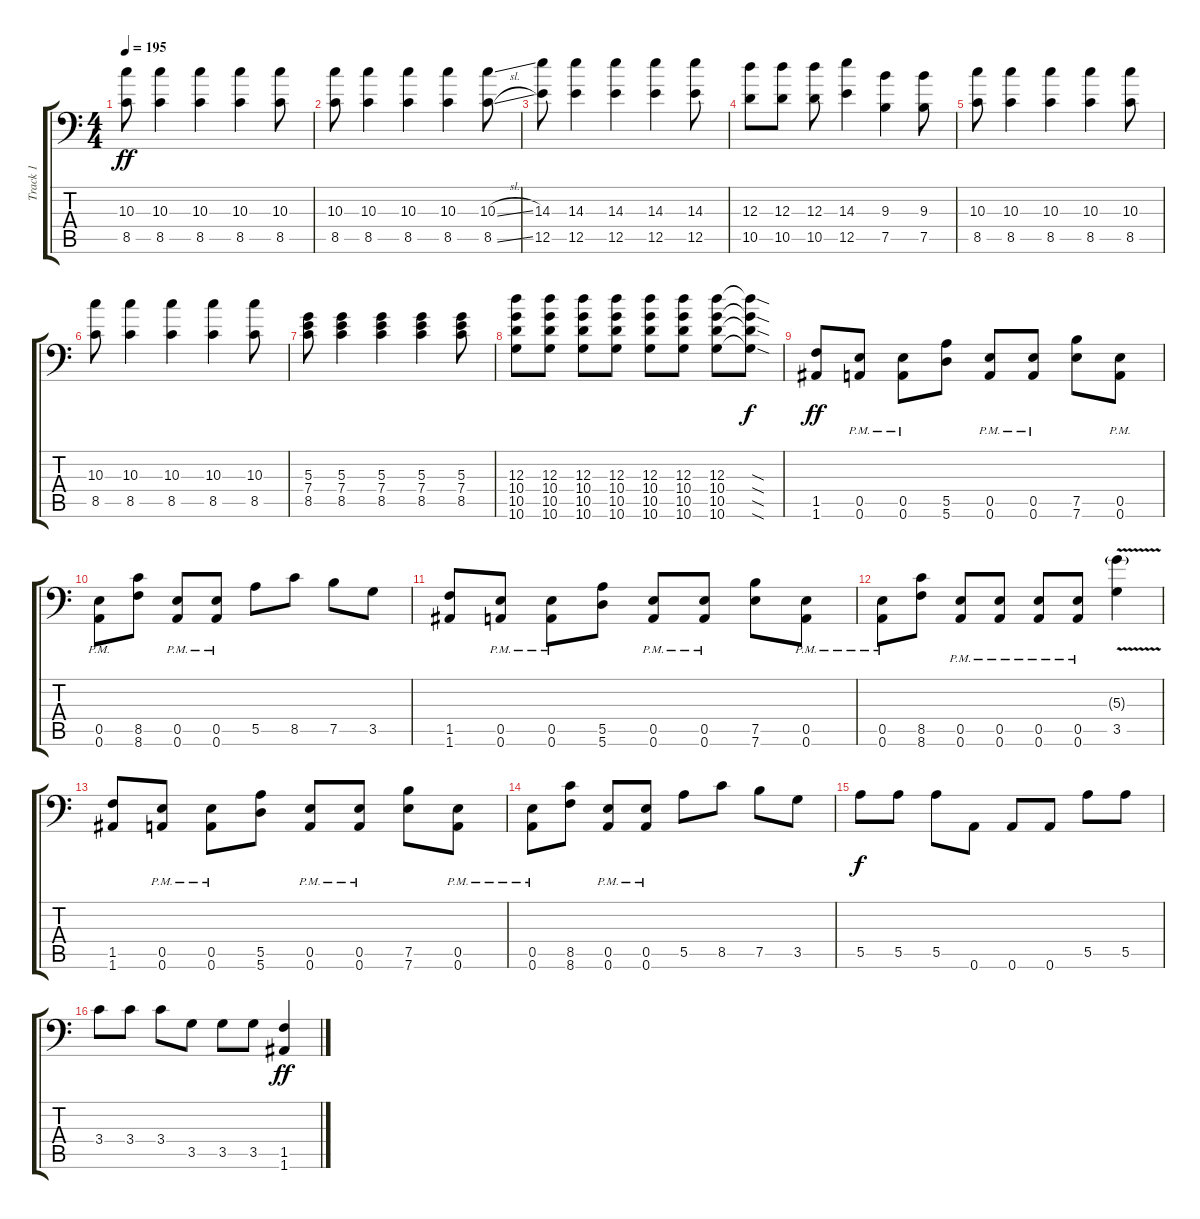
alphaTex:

\track ("Track 1" "Track 1") {instrument distortionguitar}
\staff {score tabs}
\tuning (B3 Gb3 D3 A2 E2 A1) {hide}
\ts (4 4)
\tempo 195
\clef f4
\ks c
(10.3 8.5).8{dy ff} (10.3 8.5).4 (10.3 8.5).4 (10.3 8.5).4 (10.3 8.5).8 |
(10.3 8.5).8 (10.3 8.5).4 (10.3 8.5).4 (10.3 8.5).4 (10.3{sl} 8.5{sl}).8 |
(14.3 12.5).8 (14.3 12.5).4 (14.3 12.5).4 (14.3 12.5).4 (14.3 12.5).8 |
(12.3 10.5).8 (12.3 10.5).8 (12.3 10.5).8 (14.3 12.5).4 (9.3 7.5).4 (9.3 7.5).8 |
(10.3 8.5).8 (10.3 8.5).4 (10.3 8.5).4 (10.3 8.5).4 (10.3 8.5).8 |
(10.3 8.5).8 (10.3 8.5).4 (10.3 8.5).4 (10.3 8.5).4 (10.3 8.5).8 |
(5.3 7.4 8.5).8 (5.3 7.4 8.5).4 (5.3 7.4 8.5).4 (5.3 7.4 8.5).4 (5.3 7.4 8.5).8 |
(12.3 10.4 10.5 10.6).8 (12.3 10.4 10.5 10.6).8 (12.3 10.4 10.5 10.6).8 (12.3 10.4 10.5 10.6).8 (12.3 10.4 10.5 10.6).8 (12.3 10.4 10.5 10.6).8 (12.3 10.4 10.5 10.6).8 (12.3{sod t} 10.4{sod t} 10.5{sod t} 10.6{sod t}).8{dy f} |
(1.5 1.6).8{dy ff} (0.5{pm} 0.6{pm}).8 (0.5{pm} 0.6{pm}).8 (5.5 5.6).8 (0.5{pm} 0.6{pm}).8 (0.5{pm} 0.6).8 (7.5 7.6).8 (0.5{pm} 0.6{pm}).8 |
(0.5{pm} 0.6{pm}).8 (8.5 8.6).8 (0.5{pm} 0.6{pm}).8 (0.5{pm} 0.6).8 5.5.8 8.5.8 7.5.8 3.5.8 |
(1.5 1.6).8 (0.5{pm} 0.6{pm}).8 (0.5{pm} 0.6{pm}).8 (5.5 5.6).8 (0.5{pm} 0.6{pm}).8 (0.5{pm} 0.6).8 (7.5 7.6).8 (0.5{pm} 0.6{pm}).8 |
(0.5{pm} 0.6{pm}).8 (8.5 8.6).8 (0.5{pm} 0.6{pm}).8 (0.5{pm} 0.6).8 (0.5{pm} 0.6{pm}).8 (0.5{pm} 0.6{pm}).8 (5.3{g} 3.5{v}).4 |
(1.5 1.6).8 (0.5{pm} 0.6{pm}).8 (0.5{pm} 0.6{pm}).8 (5.5 5.6).8 (0.5{pm} 0.6{pm}).8 (0.5{pm} 0.6).8 (7.5 7.6).8 (0.5{pm} 0.6{pm}).8 |
(0.5{pm} 0.6{pm}).8 (8.5 8.6).8 (0.5{pm} 0.6{pm}).8 (0.5{pm} 0.6).8 5.5.8 8.5.8 7.5.8 3.5.8 |
5.5.8{dy f} 5.5.8 5.5.8 0.6.8 0.6.8 0.6.8 5.5.8 5.5.8 |
3.4.8 3.4.8 3.4.8 3.5.8 3.5.8 3.5.8 (1.5 1.6).4{dy ff}
